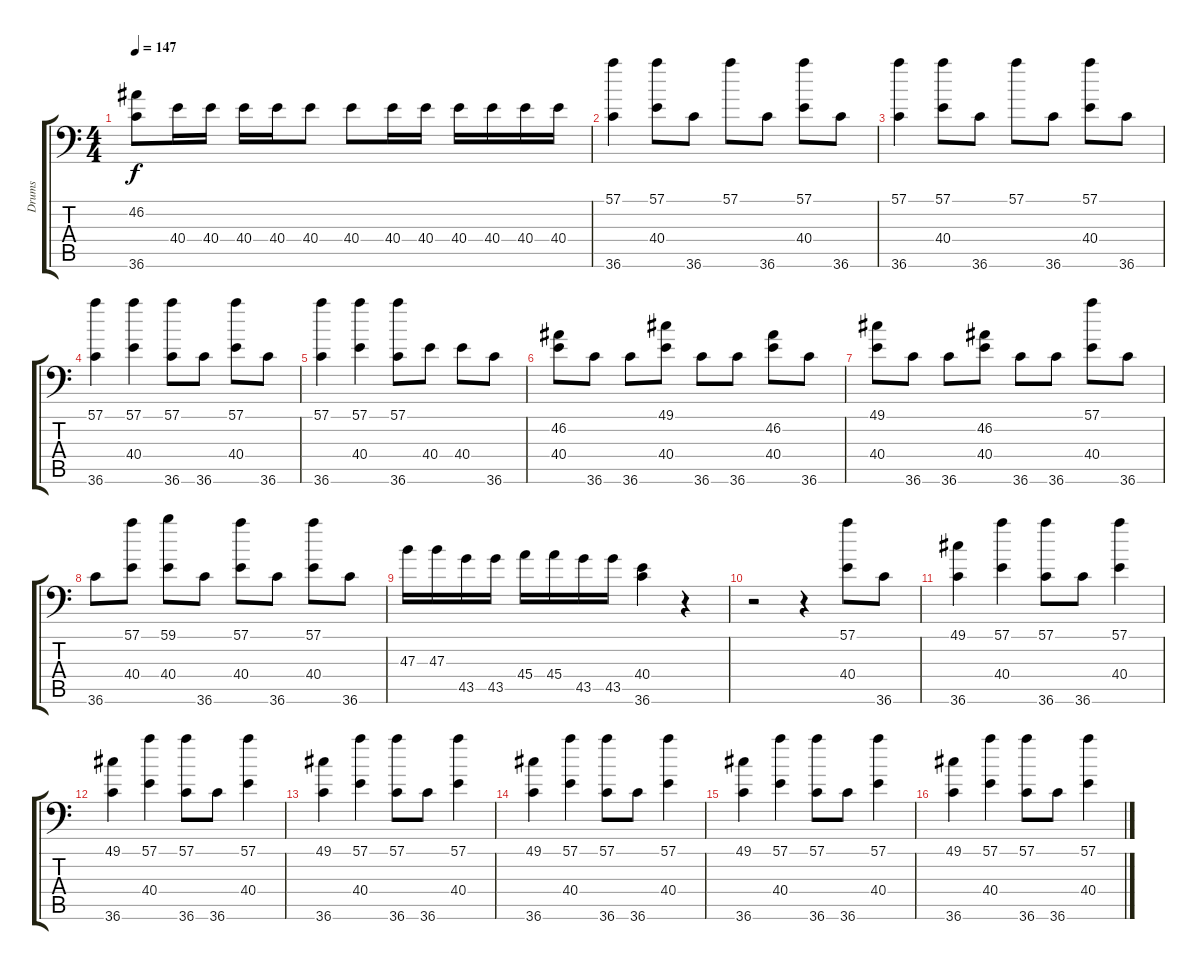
\track ("Drums" "Drums") {instrument acousticgrandpiano}
\staff {score tabs}
\tuning (C-1 C-1 C-1 C-1 C-1 C-1) {hide}
\ts (4 4)
\tempo 147
\clef f4
\ks c
(46.2 36.6).8{dy f} 40.4.16 40.4.16 40.4.16 40.4.16 40.4.8 40.4.8 40.4.16 40.4.16 40.4.16 40.4.16 40.4.16 40.4.16 |
(57.1 36.6).4 (57.1 40.4).8 36.6.8 57.1.8 36.6.8 (57.1 40.4).8 36.6.8 |
(57.1 36.6).4 (57.1 40.4).8 36.6.8 57.1.8 36.6.8 (57.1 40.4).8 36.6.8 |
(57.1 36.6).4 (57.1 40.4).4 (57.1 36.6).8 36.6.8 (57.1 40.4).8 36.6.8 |
(57.1 36.6).4 (57.1 40.4).4 (57.1 36.6).8 40.4.8 40.4.8 36.6.8 |
(46.2 40.4).8 36.6.8 36.6.8 (49.1 40.4).8 36.6.8 36.6.8 (46.2 40.4).8 36.6.8 |
(49.1 40.4).8 36.6.8 36.6.8 (46.2 40.4).8 36.6.8 36.6.8 (57.1 40.4).8 36.6.8 |
36.6.8 (57.1 40.4).8 (59.1 40.4).8 36.6.8 (57.1 40.4).8 36.6.8 (57.1 40.4).8 36.6.8 |
47.3.16 47.3.16 43.5.16 43.5.16 45.4.16 45.4.16 43.5.16 43.5.16 (40.4 36.6).4 r.4 |
r.2 r.4 (57.1 40.4).8 36.6.8 |
(49.1 36.6).4 (57.1 40.4).4 (57.1 36.6).8 36.6.8 (57.1 40.4).4 |
(49.1 36.6).4 (57.1 40.4).4 (57.1 36.6).8 36.6.8 (57.1 40.4).4 |
(49.1 36.6).4 (57.1 40.4).4 (57.1 36.6).8 36.6.8 (57.1 40.4).4 |
(49.1 36.6).4 (57.1 40.4).4 (57.1 36.6).8 36.6.8 (57.1 40.4).4 |
(49.1 36.6).4 (57.1 40.4).4 (57.1 36.6).8 36.6.8 (57.1 40.4).4 |
(49.1 36.6).4 (57.1 40.4).4 (57.1 36.6).8 36.6.8 (57.1 40.4).4
